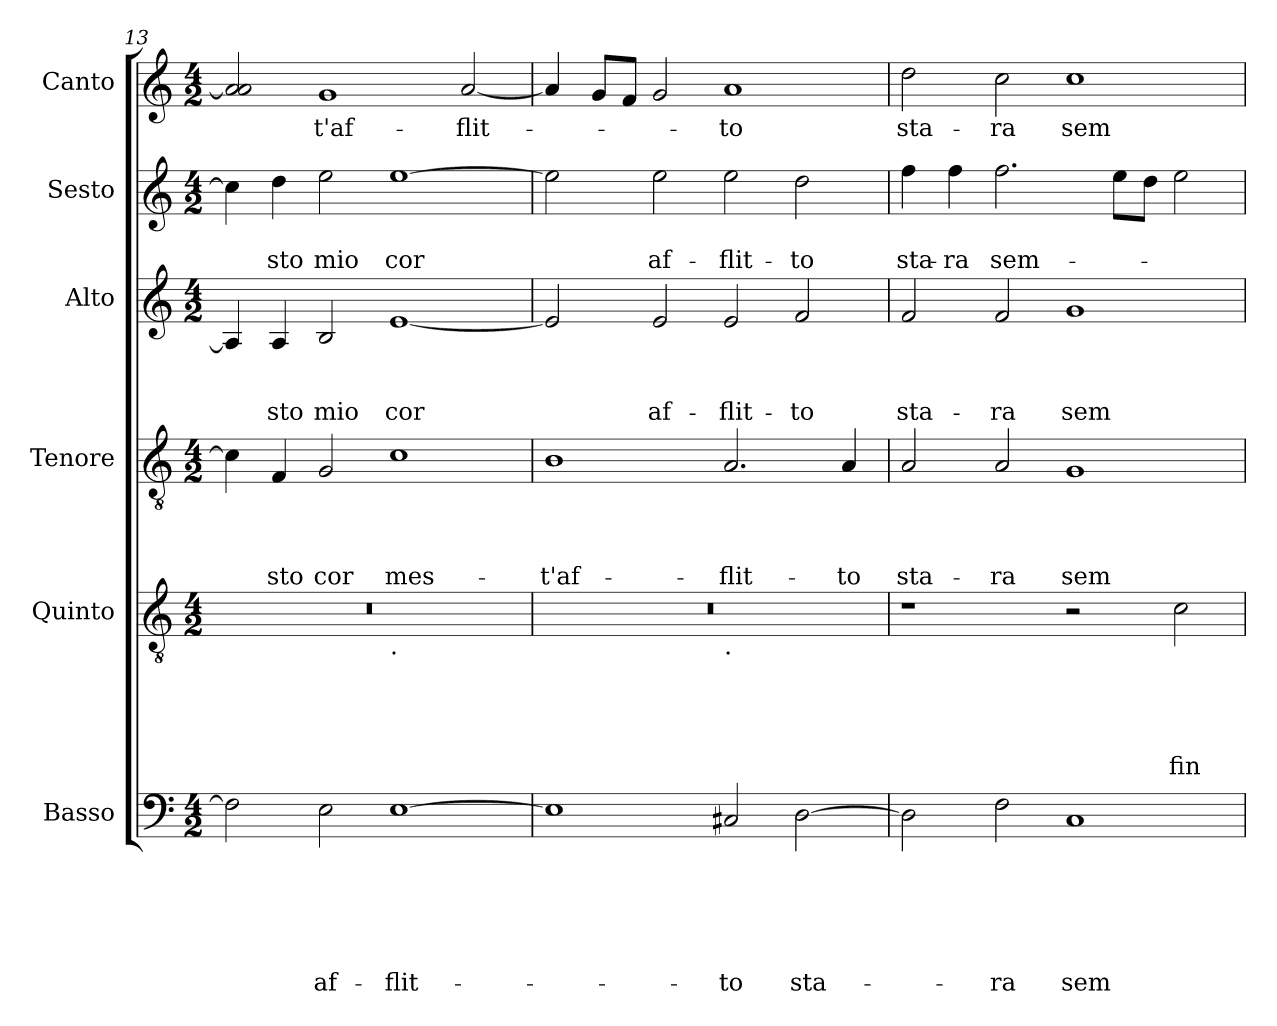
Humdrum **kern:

**kern	**text	**text	**text	**text	**text	**text	**kern	**text	**text	**text	**text	**text	**kern	**text	**text	**text	**text	**kern	**text	**text	**text	**kern	**text	**text	**kern	**text
*part6	*part6	*part6	*part6	*part6	*part6	*part6	*part5	*part5	*part5	*part5	*part5	*part5	*part4	*part4	*part4	*part4	*part4	*part3	*part3	*part3	*part3	*part2	*part2	*part2	*part1	*part1
*staff6	*staff6	*staff6	*staff6	*staff6	*staff6	*staff6	*staff5	*staff5	*staff5	*staff5	*staff5	*staff5	*staff4	*staff4	*staff4	*staff4	*staff4	*staff3	*staff3	*staff3	*staff3	*staff2	*staff2	*staff2	*staff1	*staff1
*I"Basso	*	*	*	*	*	*	*I"Quinto	*	*	*	*	*	*I"Tenore	*	*	*	*	*I"Alto	*	*	*	*I"Sesto	*	*	*I"Canto	*
*I'B.	*	*	*	*	*	*	*I'Q.	*	*	*	*	*	*I'T.	*	*	*	*	*I'A.	*	*	*	*I'S.	*	*	*I'C.	*
!!LO:PB:g=z
*clefF4	*	*	*	*	*	*	*clefGv2	*	*	*	*	*	*clefGv2	*	*	*	*	*clefG2	*	*	*	*clefG2	*	*	*clefG2	*
*k[]	*	*	*	*	*	*	*k[]	*	*	*	*	*	*k[]	*	*	*	*	*k[]	*	*	*	*k[]	*	*	*k[]	*
*C:	*	*	*	*	*	*	*C:	*	*	*	*	*	*C:	*	*	*	*	*C:	*	*	*	*C:	*	*	*C:	*
*M4/2	*	*	*	*	*	*	*M4/2	*	*	*	*	*	*M4/2	*	*	*	*	*M4/2	*	*	*	*M4/2	*	*	*M4/2	*
=13	=13	=13	=13	=13	=13	=13	=13	=13	=13	=13	=13	=13	=13	=13	=13	=13	=13	=13	=13	=13	=13	=13	=13	=13	=13	=13
*	*	*	*	*	*	*	*^	*	*	*	*	*	*	*	*	*	*	*	*	*	*	*	*	*	*	*
2F\]	.	.	.	.	.	.	0r	1ryy	.	.	.	.	.	4c\]	.	.	.	.	4A/]	.	.	.	4cc\]	.	.	2a/] 2a/	.
!	!	!	!	!	!	!	!	!	!	!	!	!	!	!	!	!	!	!LO:LY:b	!	!	!	!LO:LY:b	!	!	!LO:LY:b	!	!
.	.	.	.	.	.	.	.	.	.	.	.	.	.	4F/	.	.	.	-sto	4A/	.	.	sto	4dd\	.	sto	.	.
!	!	!	!	!	!	!LO:LY:b	!	!	!	!	!	!	!	!	!	!	!	!LO:LY:b	!	!	!	!LO:LY:b	!	!	!LO:LY:b	!	!LO:LY:b
2E\	.	.	.	.	.	af-	.	.	.	.	.	.	.	2G/	.	.	.	cor	2B/	.	.	mio	2ee\	.	mio	1g	-t'af-
!	!	!	!	!	!	!	!	!LO:TX:b:t=.	!	!	!	!	!	!	!	!	!	!	!	!	!	!	!	!	!	!	!
!	!	!	!	!	!	!LO:LY:b	!	!	!	!	!	!	!	!	!	!	!	!LO:LY:b	!	!	!	!LO:LY:b	!	!	!LO:LY:b	!	!
[>1E	.	.	.	.	.	-flit-	.	1ryy	.	.	.	.	.	1c	.	.	.	mes-	[<1e	.	.	cor	[>1ee	.	cor	.	.
!	!	!	!	!	!	!	!	!	!	!	!	!	!	!	!	!	!	!	!	!	!	!	!	!	!	!	!LO:LY:b
.	.	.	.	.	.	.	.	.	.	.	.	.	.	.	.	.	.	.	.	.	.	.	.	.	.	[<2a/	-flit-
=14	=14	=14	=14	=14	=14	=14	=14	=14	=14	=14	=14	=14	=14	=14	=14	=14	=14	=14	=14	=14	=14	=14	=14	=14	=14	=14	=14
!	!	!	!	!	!	!	!	!	!	!	!	!	!	!	!	!	!	!LO:LY:b	!	!	!	!	!	!	!	!	!
1E]	.	.	.	.	.	.	0r	1ryy	.	.	.	.	.	1B	.	.	.	-t'af-	2e/]	.	.	.	2ee\]	.	.	4a/]	.
.	.	.	.	.	.	.	.	.	.	.	.	.	.	.	.	.	.	.	.	.	.	.	.	.	.	8g/L	.
.	.	.	.	.	.	.	.	.	.	.	.	.	.	.	.	.	.	.	.	.	.	.	.	.	.	8f/J	.
!	!	!	!	!	!	!	!	!	!	!	!	!	!	!	!	!	!	!	!	!	!	!LO:LY:b	!	!	!LO:LY:b	!	!
.	.	.	.	.	.	.	.	.	.	.	.	.	.	.	.	.	.	.	2e/	.	.	af-	2ee\	.	af-	2g/	.
!	!	!	!	!	!	!	!	!LO:TX:b:t=.	!	!	!	!	!	!	!	!	!	!	!	!	!	!	!	!	!	!	!
!	!	!	!	!	!	!LO:LY:b	!	!	!	!	!	!	!	!	!	!	!	!LO:LY:b	!	!	!	!LO:LY:b	!	!	!LO:LY:b	!	!LO:LY:b
2C#X/	.	.	.	.	.	-to	.	1ryy	.	.	.	.	.	2.A/	.	.	.	-flit-	2e/	.	.	-flit-	2ee\	.	-flit-	1a	-to
!	!	!	!	!	!	!LO:LY:b	!	!	!	!	!	!	!	!	!	!	!	!	!	!	!	!LO:LY:b	!	!	!LO:LY:b	!	!
[>2D\	.	.	.	.	.	sta-	.	.	.	.	.	.	.	.	.	.	.	.	2f/	.	.	-to	2dd\	.	-to	.	.
!	!	!	!	!	!	!	!	!	!	!	!	!	!	!	!	!	!	!LO:LY:b	!	!	!	!	!	!	!	!	!
.	.	.	.	.	.	.	.	.	.	.	.	.	.	4A/	.	.	.	-to	.	.	.	.	.	.	.	.	.
=15	=15	=15	=15	=15	=15	=15	=15	=15	=15	=15	=15	=15	=15	=15	=15	=15	=15	=15	=15	=15	=15	=15	=15	=15	=15	=15	=15
!	!	!	!	!	!	!	!	!	!	!	!	!	!	!	!	!	!	!LO:LY:b	!	!	!	!LO:LY:b	!	!	!LO:LY:b	!	!LO:LY:b
*	*	*	*	*	*	*	*v	*v	*	*	*	*	*	*	*	*	*	*	*	*	*	*	*	*	*	*	*
2D\]	.	.	.	.	.	.	1r	.	.	.	.	.	2A/	.	.	.	sta-	2f/	.	.	sta-	4ff\	.	sta-	2dd\	sta-
!	!	!	!	!	!	!	!	!	!	!	!	!	!	!	!	!	!	!	!	!	!	!	!	!LO:LY:b	!	!
.	.	.	.	.	.	.	.	.	.	.	.	.	.	.	.	.	.	.	.	.	.	4ff\	.	-ra	.	.
!	!	!	!	!	!	!LO:LY:b	!	!	!	!	!	!	!	!	!	!	!LO:LY:b	!	!	!	!LO:LY:b	!	!	!LO:LY:b	!	!LO:LY:b
2F\	.	.	.	.	.	-ra	.	.	.	.	.	.	2A/	.	.	.	-ra	2f/	.	.	-ra	2.ff\	.	sem-	2cc\	-ra
!	!	!	!	!	!	!LO:LY:b	!	!	!	!	!	!	!	!	!	!	!LO:LY:b	!	!	!	!LO:LY:b	!	!	!	!	!LO:LY:b
1C	.	.	.	.	.	sem-	2r	.	.	.	.	.	1G	.	.	.	sem-	1g	.	.	sem-	.	.	.	1cc	sem-
.	.	.	.	.	.	.	.	.	.	.	.	.	.	.	.	.	.	.	.	.	.	8ee\L	.	.	.	.
.	.	.	.	.	.	.	.	.	.	.	.	.	.	.	.	.	.	.	.	.	.	8dd\J	.	.	.	.
!	!	!	!	!	!	!	!	!	!	!	!	!LO:LY:b	!	!	!	!	!	!	!	!	!	!	!	!	!	!
.	.	.	.	.	.	.	2c\	.	.	.	.	fin	.	.	.	.	.	.	.	.	.	2ee\	.	.	.	.
=	=	=	=	=	=	=	=	=	=	=	=	=	=	=	=	=	=	=	=	=	=	=	=	=	=	=
*-	*-	*-	*-	*-	*-	*-	*-	*-	*-	*-	*-	*-	*-	*-	*-	*-	*-	*-	*-	*-	*-	*-	*-	*-	*-	*-
